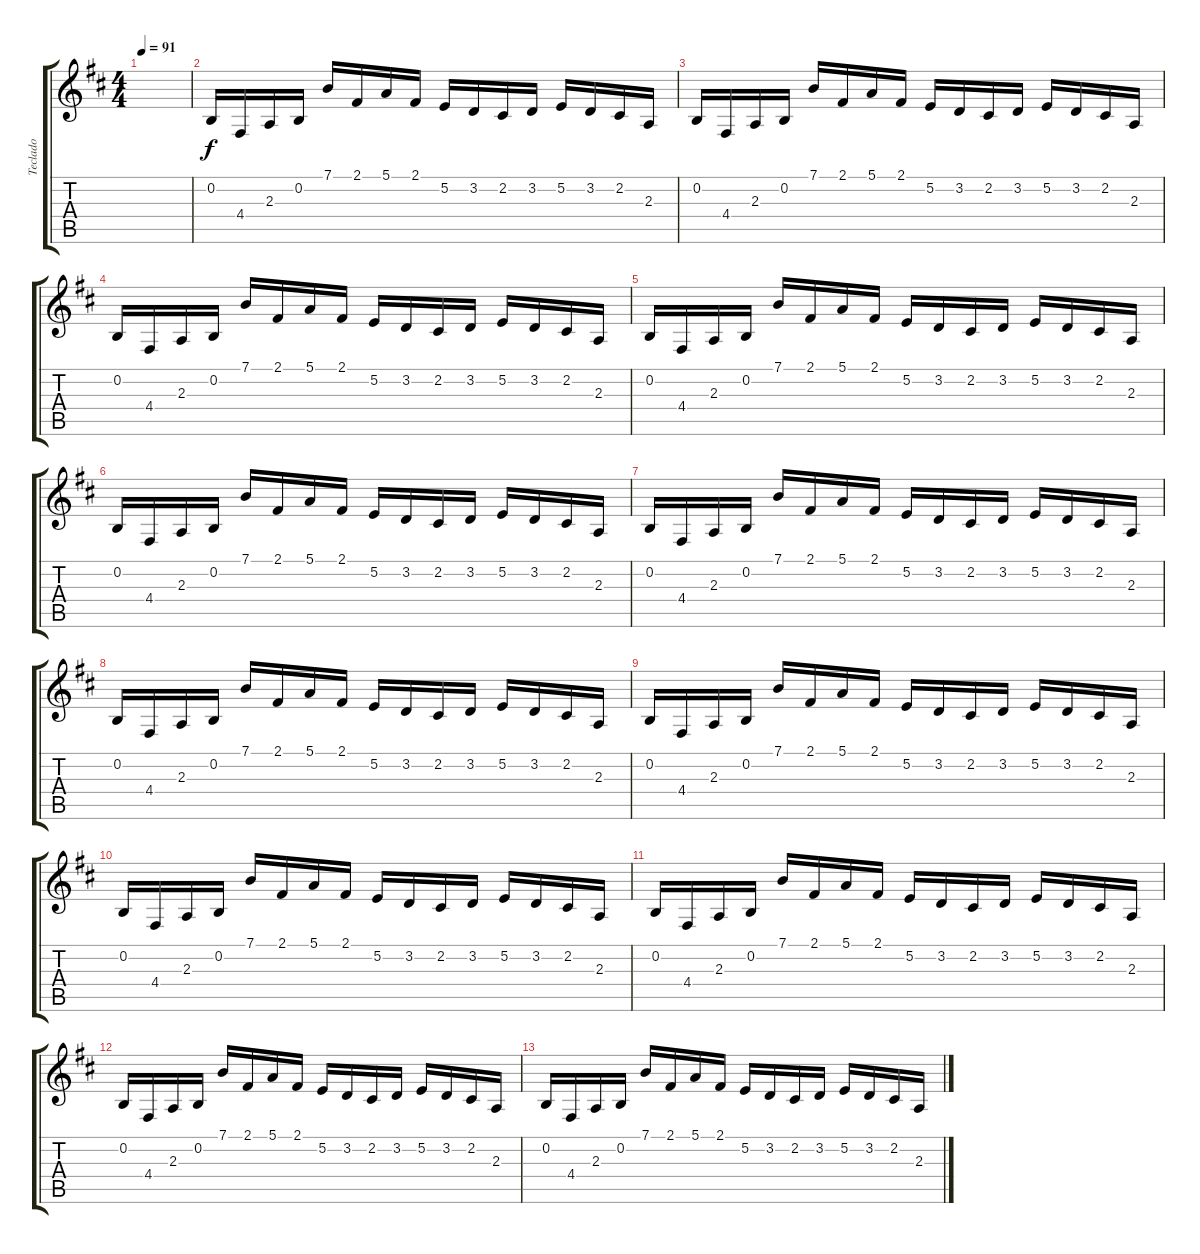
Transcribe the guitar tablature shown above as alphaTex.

\track ("Teclado" "Teclado") {instrument fx1rain}
\staff {score tabs}
\tuning (E4 B3 G3 D3 A2 E2) {hide}
\ts (4 4)
\tempo 91
\clef g2
\ks d
|
0.2.16 4.4.16 2.3.16 0.2.16 7.1.16 2.1.16 5.1.16 2.1.16 5.2.16 3.2.16 2.2.16 3.2.16 5.2.16 3.2.16 2.2.16 2.3.16 |
0.2.16 4.4.16 2.3.16 0.2.16 7.1.16 2.1.16 5.1.16 2.1.16 5.2.16 3.2.16 2.2.16 3.2.16 5.2.16 3.2.16 2.2.16 2.3.16 |
0.2.16 4.4.16 2.3.16 0.2.16 7.1.16 2.1.16 5.1.16 2.1.16 5.2.16 3.2.16 2.2.16 3.2.16 5.2.16 3.2.16 2.2.16 2.3.16 |
0.2.16 4.4.16 2.3.16 0.2.16 7.1.16 2.1.16 5.1.16 2.1.16 5.2.16 3.2.16 2.2.16 3.2.16 5.2.16 3.2.16 2.2.16 2.3.16 |
0.2.16 4.4.16 2.3.16 0.2.16 7.1.16 2.1.16 5.1.16 2.1.16 5.2.16 3.2.16 2.2.16 3.2.16 5.2.16 3.2.16 2.2.16 2.3.16 |
0.2.16 4.4.16 2.3.16 0.2.16 7.1.16 2.1.16 5.1.16 2.1.16 5.2.16 3.2.16 2.2.16 3.2.16 5.2.16 3.2.16 2.2.16 2.3.16 |
0.2.16 4.4.16 2.3.16 0.2.16 7.1.16 2.1.16 5.1.16 2.1.16 5.2.16 3.2.16 2.2.16 3.2.16 5.2.16 3.2.16 2.2.16 2.3.16 |
0.2.16 4.4.16 2.3.16 0.2.16 7.1.16 2.1.16 5.1.16 2.1.16 5.2.16 3.2.16 2.2.16 3.2.16 5.2.16 3.2.16 2.2.16 2.3.16 |
0.2.16 4.4.16 2.3.16 0.2.16 7.1.16 2.1.16 5.1.16 2.1.16 5.2.16 3.2.16 2.2.16 3.2.16 5.2.16 3.2.16 2.2.16 2.3.16 |
0.2.16 4.4.16 2.3.16 0.2.16 7.1.16 2.1.16 5.1.16 2.1.16 5.2.16 3.2.16 2.2.16 3.2.16 5.2.16 3.2.16 2.2.16 2.3.16 |
0.2.16 4.4.16 2.3.16 0.2.16 7.1.16 2.1.16 5.1.16 2.1.16 5.2.16 3.2.16 2.2.16 3.2.16 5.2.16 3.2.16 2.2.16 2.3.16 |
0.2.16 4.4.16 2.3.16 0.2.16 7.1.16 2.1.16 5.1.16 2.1.16 5.2.16 3.2.16 2.2.16 3.2.16 5.2.16 3.2.16 2.2.16 2.3.16
